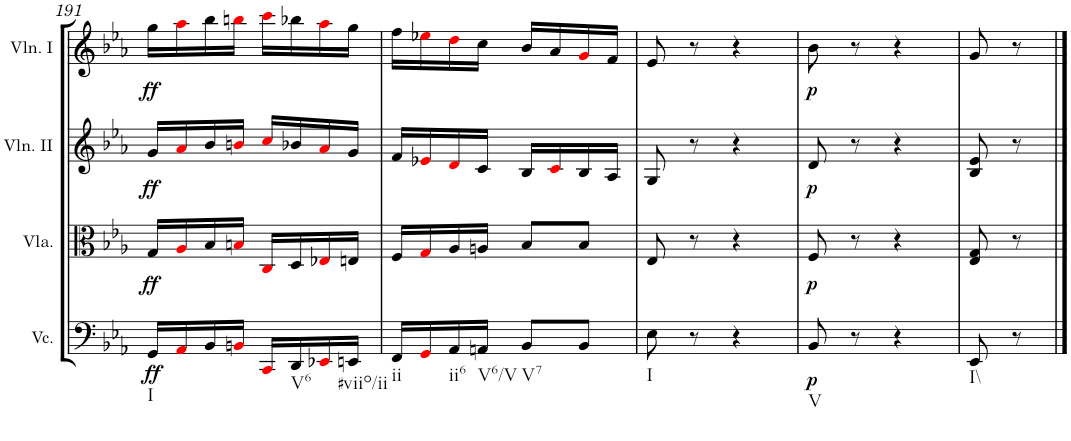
**kern	**dynam	**kern	**dynam	**kern	**dynam	**kern	**dynam
*part4	*part4	*part3	*part3	*part2	*part2	*part1	*part1
*staff4	*staff4	*staff3	*staff3	*staff2	*staff2	*staff1	*staff1
*I"Violoncello	*	*I"Viola	*	*I"Violin II	*	*I"Violin I	*
*I'Vc.	*	*I'Vla.	*	*I'Vln. II	*	*I'Vln. I	*
!!LO:PB:g=z
*clefF4	*	*clefC3	*	*clefG2	*	*clefG2	*
*k[b-e-a-]	*	*k[b-e-a-]	*	*k[b-e-a-]	*	*k[b-e-a-]	*
*M2/4	*	*M2/4	*	*M2/4	*	*M2/4	*
=191	=191	=191	=191	=191	=191	=191	=191
!LO:TX:b:t=I	!	!	!	!	!	!	!
!	!LO:DY:b	!	!LO:DY:b	!	!LO:DY:b	!	!LO:DY:b
16GG/LL	ff	16G/LL	ff	16g/LL	ff	16gg\LL	ff
16AA-i/	.	16A-i/	.	16a-i/	.	16aa-i\	.
16BB-/	.	16B-/	.	16b-/	.	16bb-\	.
16BBni/JJ	.	16Bni/JJ	.	16bni/JJ	.	16bbni\JJ	.
16CCi/LL	.	16Ci/LL	.	16cci/LL	.	16ccci\LL	.
!LO:TX:b:t=V6	!	!	!	!	!	!	!
16DD/	.	16D/	.	16b-X/	.	16bb-X\	.
16EE-Xi/	.	16E-Xi/	.	16a-i/	.	16aa-i\	.
!LO:TX:b:t=#viio/ii	!	!	!	!	!	!	!
16EEn/JJ	.	16En/JJ	.	16g/JJ	.	16gg\JJ	.
=192	=192	=192	=192	=192	=192	=192	=192
!LO:TX:b:t=ii	!	!	!	!	!	!	!
16FF/LL	.	16F/LL	.	16f/LL	.	16ff\LL	.
16GGi/	.	16Gi/	.	16e-Xi/	.	16ee-Xi\	.
!LO:TX:b:t=ii6	!	!	!	!	!	!	!
16AA-/	.	16A-/	.	16di/	.	16ddi\	.
!LO:TX:b:t=V6/V	!	!	!	!	!	!	!
16AAn/JJ	.	16An/JJ	.	16c/JJ	.	16cc\JJ	.
!LO:TX:b:t=V7	!	!	!	!	!	!	!
8BB-/L	.	8B-/L	.	16B-/LL	.	16b-/LL	.
.	.	.	.	16ci/	.	16a-/	.
8BB-/J	.	8B-/J	.	16B-/	.	16gi/	.
.	.	.	.	16A-/JJ	.	16f/JJ	.
=193	=193	=193	=193	=193	=193	=193	=193
!LO:TX:b:t=I	!	!	!	!	!	!	!
8E-\	.	8E-/	.	8G/	.	8e-/	.
8r	.	8r	.	8r	.	8r	.
4r	.	4r	.	4r	.	4r	.
=194	=194	=194	=194	=194	=194	=194	=194
!LO:TX:b:t=V	!	!	!	!	!	!	!
!	!LO:DY:b	!	!LO:DY:b	!	!LO:DY:b	!	!LO:DY:b
8BB-/	p	8F/	p	8d/	p	8b-\	p
8r	.	8r	.	8r	.	8r	.
4r	.	4r	.	4r	.	4r	.
=195	=195	=195	=195	=195	=195	=195	=195
!LO:TX:b:t=I\\	!	!	!	!	!	!	!
8EE-/	.	8E-/ 8G/	.	8B-/ 8e-/	.	8g/	.
8r	.	8r	.	8r	.	8r	.
==	==	==	==	==	==	==	==
*-	*-	*-	*-	*-	*-	*-	*-
